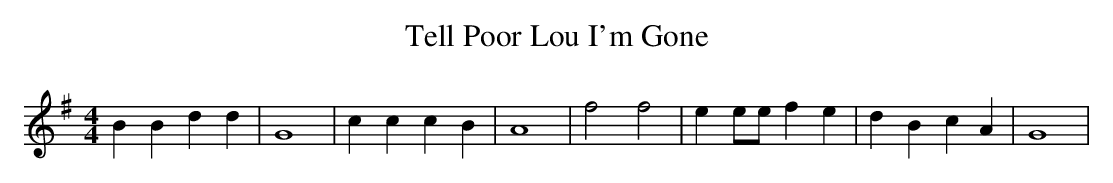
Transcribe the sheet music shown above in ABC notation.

X:1
T:Tell Poor Lou I'm Gone
M:4/4
L:1/4
K:G
 B B d d| G4| c c c B| A4| f2 f2| e e/2e/2 f e| d B c A| G4|
